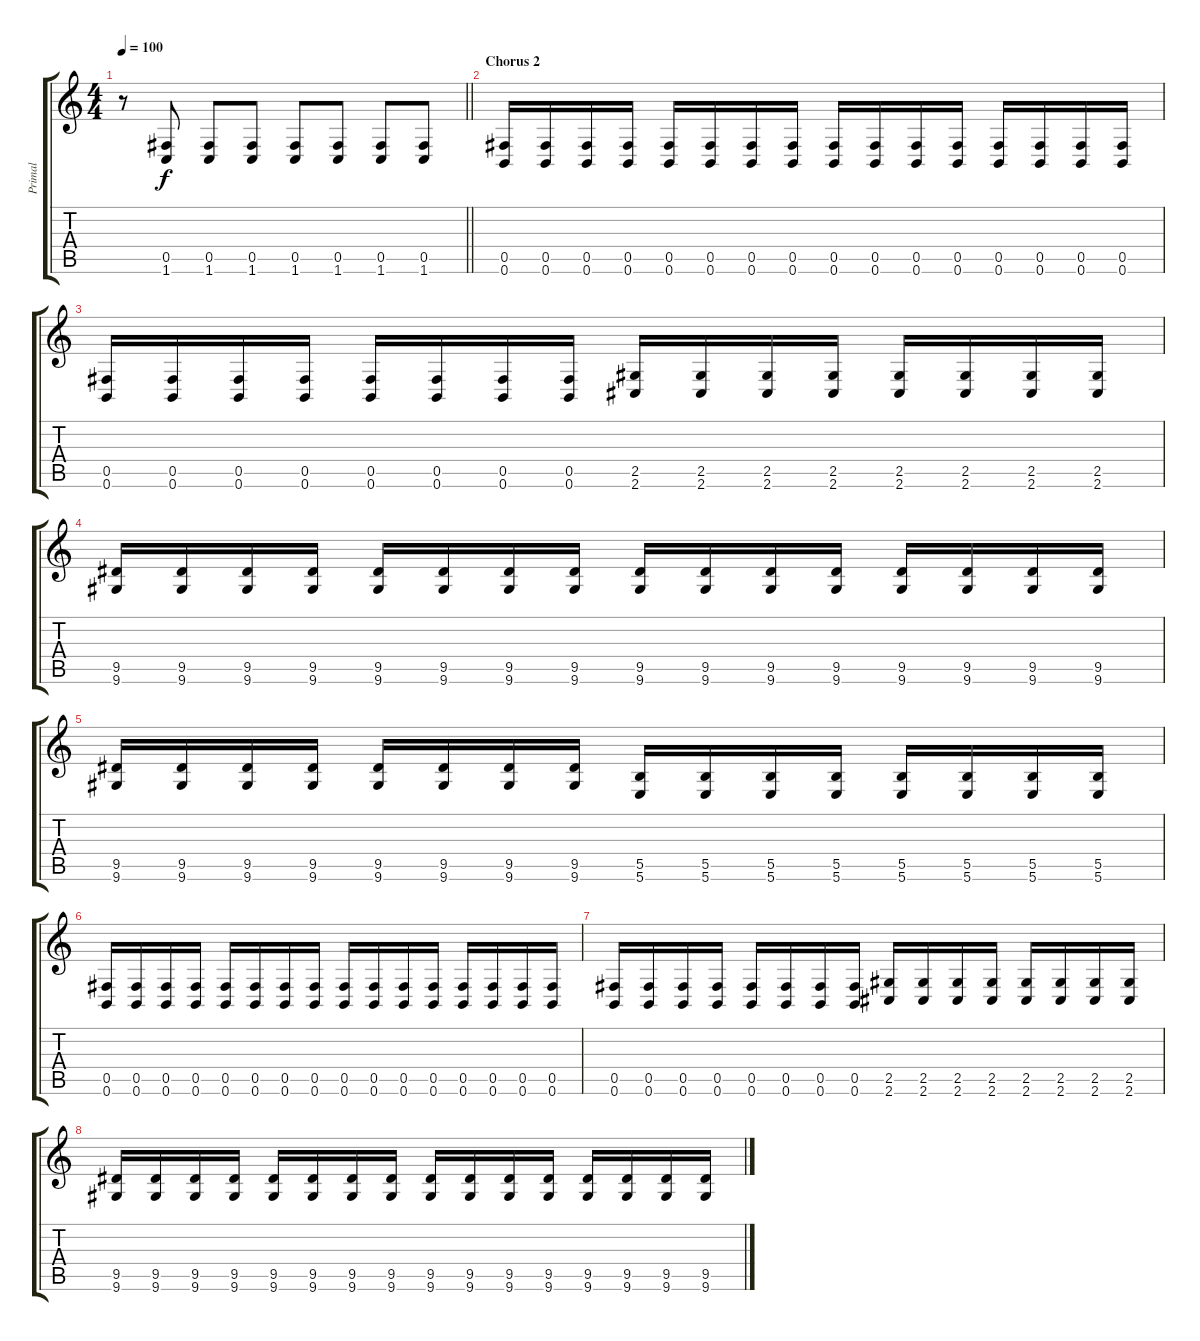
\track ("Primal" "Primal") {instrument distortionguitar}
\staff {score tabs}
\tuning (Db4 Ab3 E3 B2 Gb2 B1) {hide}
\ts (4 4)
\tempo 100
\clef g2
\barLineRight lightlight
\ks c
r.8{dy f volume 16} (0.5 1.6).8 (0.5 1.6).8 (0.5 1.6).8 (0.5 1.6).8 (0.5 1.6).8 (0.5 1.6).8 (0.5 1.6).8 |
\section ("" "Chorus 2")
(0.5 0.6).16 (0.5 0.6).16 (0.5 0.6).16 (0.5 0.6).16 (0.5 0.6).16 (0.5 0.6).16 (0.5 0.6).16 (0.5 0.6).16 (0.5 0.6).16 (0.5 0.6).16 (0.5 0.6).16 (0.5 0.6).16 (0.5 0.6).16 (0.5 0.6).16 (0.5 0.6).16 (0.5 0.6).16 |
(0.5 0.6).16 (0.5 0.6).16 (0.5 0.6).16 (0.5 0.6).16 (0.5 0.6).16 (0.5 0.6).16 (0.5 0.6).16 (0.5 0.6).16 (2.5 2.6).16 (2.5 2.6).16 (2.5 2.6).16 (2.5 2.6).16 (2.5 2.6).16 (2.5 2.6).16 (2.5 2.6).16 (2.5 2.6).16 |
(9.5 9.6).16 (9.5 9.6).16 (9.5 9.6).16 (9.5 9.6).16 (9.5 9.6).16 (9.5 9.6).16 (9.5 9.6).16 (9.5 9.6).16 (9.5 9.6).16 (9.5 9.6).16 (9.5 9.6).16 (9.5 9.6).16 (9.5 9.6).16 (9.5 9.6).16 (9.5 9.6).16 (9.5 9.6).16 |
(9.5 9.6).16 (9.5 9.6).16 (9.5 9.6).16 (9.5 9.6).16 (9.5 9.6).16 (9.5 9.6).16 (9.5 9.6).16 (9.5 9.6).16 (5.5 5.6).16 (5.5 5.6).16 (5.5 5.6).16 (5.5 5.6).16 (5.5 5.6).16 (5.5 5.6).16 (5.5 5.6).16 (5.5 5.6).16 |
(0.5 0.6).16 (0.5 0.6).16 (0.5 0.6).16 (0.5 0.6).16 (0.5 0.6).16 (0.5 0.6).16 (0.5 0.6).16 (0.5 0.6).16 (0.5 0.6).16 (0.5 0.6).16 (0.5 0.6).16 (0.5 0.6).16 (0.5 0.6).16 (0.5 0.6).16 (0.5 0.6).16 (0.5 0.6).16 |
(0.5 0.6).16 (0.5 0.6).16 (0.5 0.6).16 (0.5 0.6).16 (0.5 0.6).16 (0.5 0.6).16 (0.5 0.6).16 (0.5 0.6).16 (2.5 2.6).16 (2.5 2.6).16 (2.5 2.6).16 (2.5 2.6).16 (2.5 2.6).16 (2.5 2.6).16 (2.5 2.6).16 (2.5 2.6).16 |
(9.5 9.6).16 (9.5 9.6).16 (9.5 9.6).16 (9.5 9.6).16 (9.5 9.6).16 (9.5 9.6).16 (9.5 9.6).16 (9.5 9.6).16 (9.5 9.6).16 (9.5 9.6).16 (9.5 9.6).16 (9.5 9.6).16 (9.5 9.6).16 (9.5 9.6).16 (9.5 9.6).16 (9.5 9.6).16
